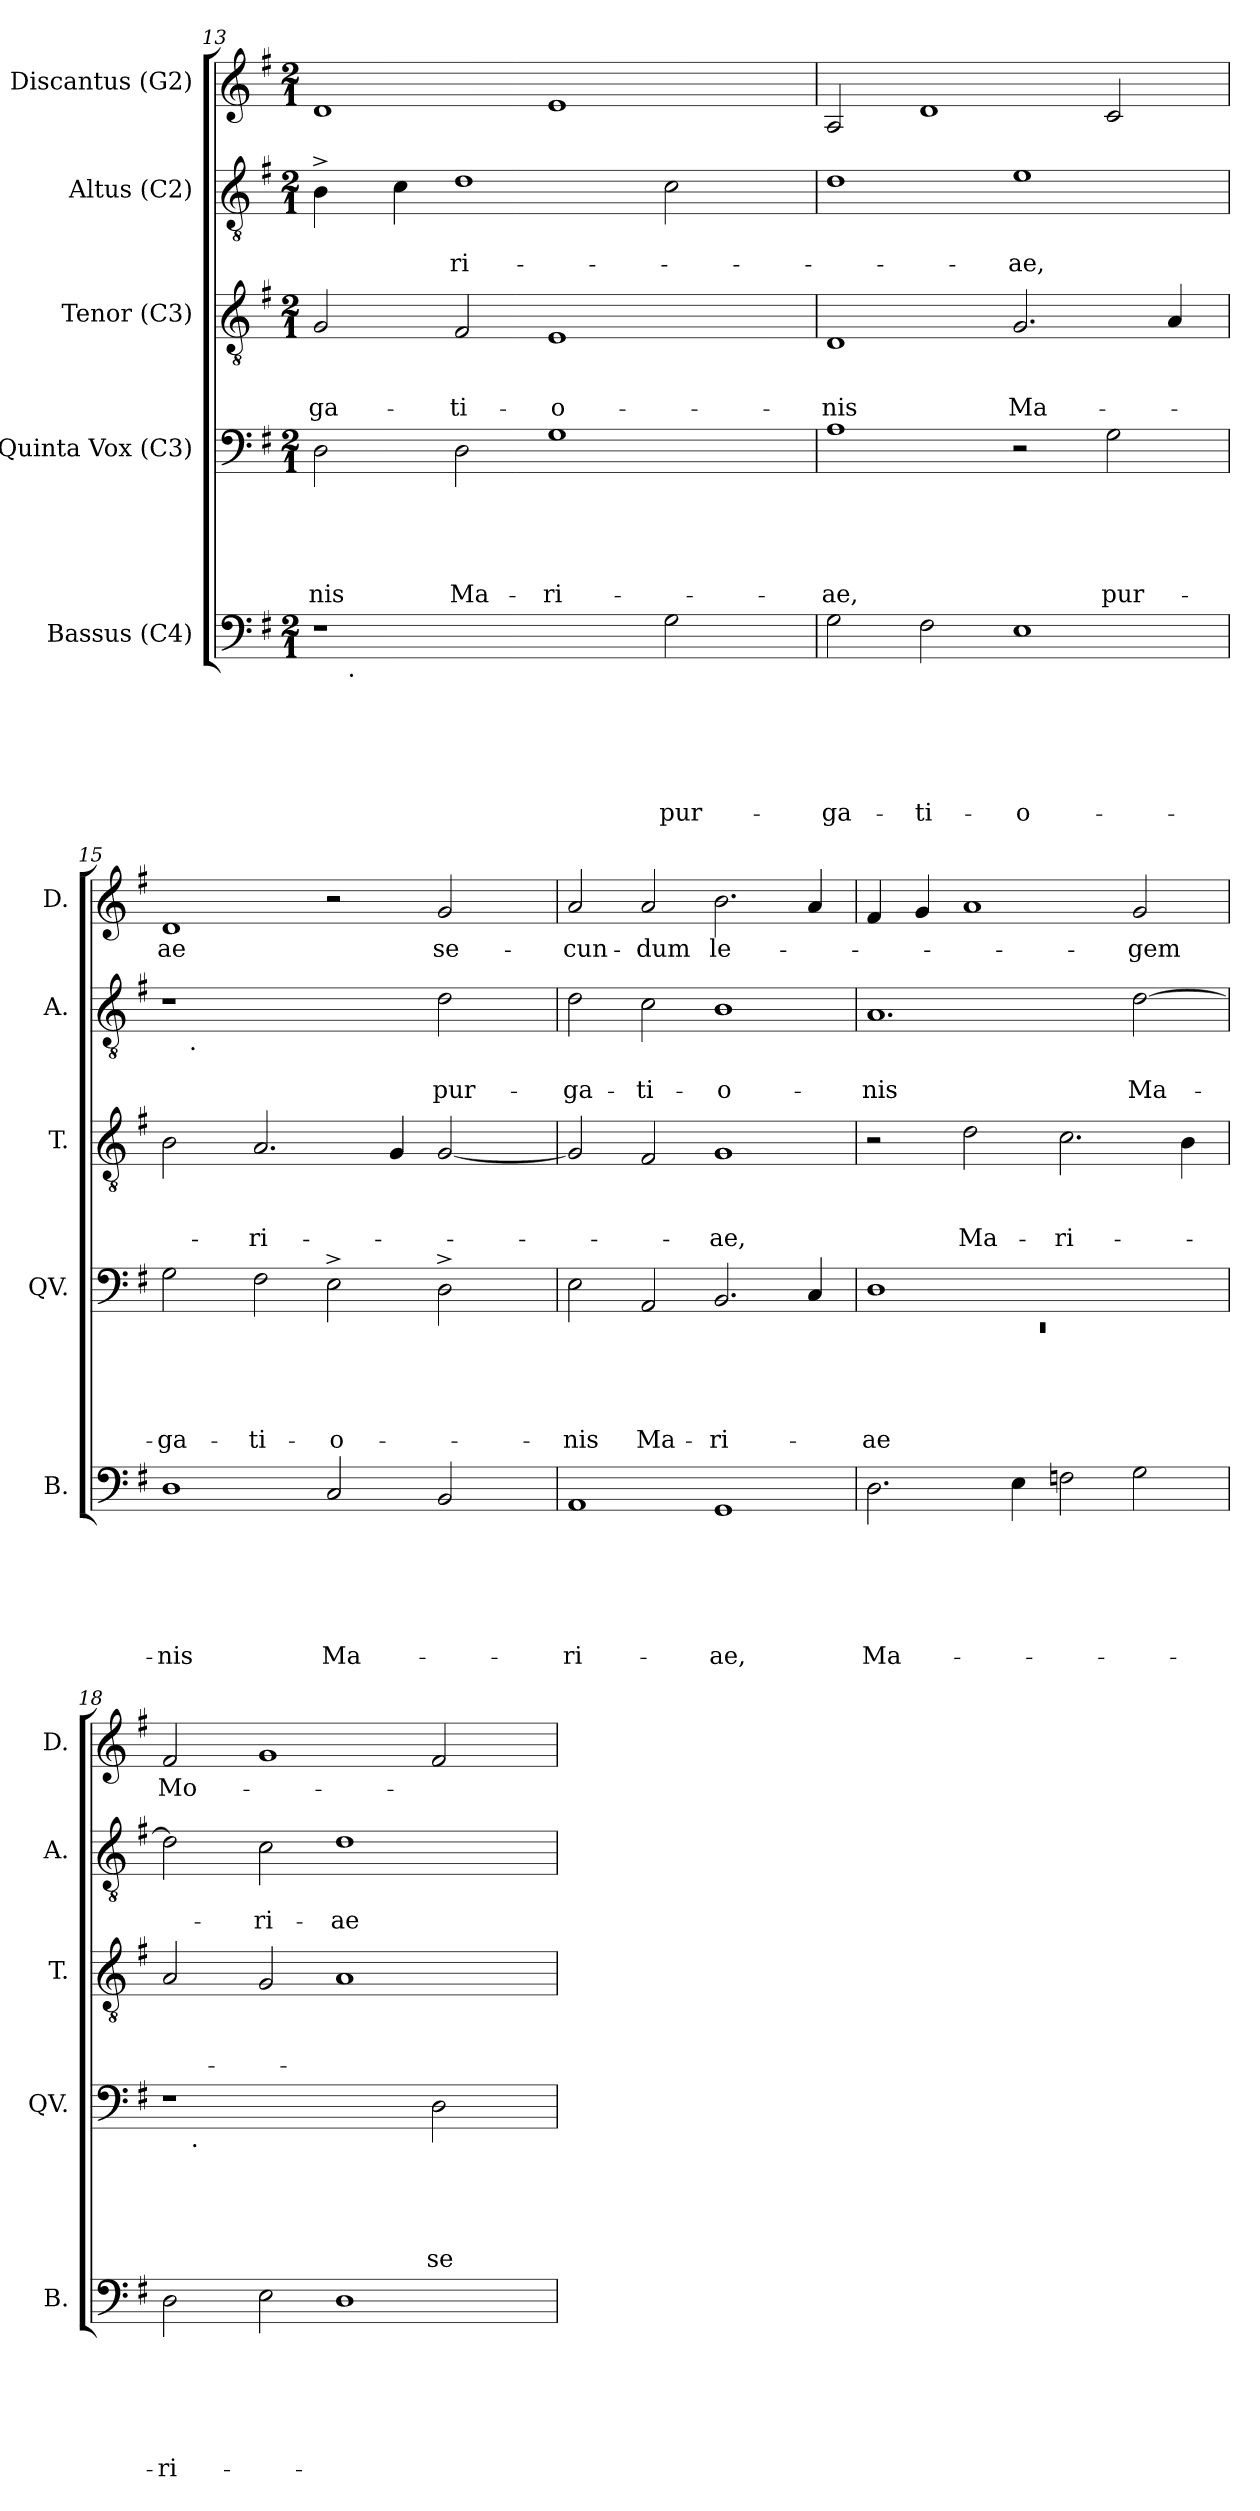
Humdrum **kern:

**kern	**text	**text	**text	**text	**text	**text	**kern	**text	**text	**text	**text	**text	**kern	**text	**text	**text	**kern	**text	**text	**kern	**text
*part5	*part5	*part5	*part5	*part5	*part5	*part5	*part4	*part4	*part4	*part4	*part4	*part4	*part3	*part3	*part3	*part3	*part2	*part2	*part2	*part1	*part1
*staff5	*staff5	*staff5	*staff5	*staff5	*staff5	*staff5	*staff4	*staff4	*staff4	*staff4	*staff4	*staff4	*staff3	*staff3	*staff3	*staff3	*staff2	*staff2	*staff2	*staff1	*staff1
*I"Bassus (C4)	*	*	*	*	*	*	*I"Quinta Vox (C3)	*	*	*	*	*	*I"Tenor (C3)	*	*	*	*I"Altus (C2)	*	*	*I"Discantus (G2)	*
*I'B.	*	*	*	*	*	*	*I'QV.	*	*	*	*	*	*I'T.	*	*	*	*I'A.	*	*	*I'D.	*
!!LO:PB:g=z
*clefF4	*	*	*	*	*	*	*clefF4	*	*	*	*	*	*clefGv2	*	*	*	*clefGv2	*	*	*clefG2	*
*k[f#]	*	*	*	*	*	*	*k[f#]	*	*	*	*	*	*k[f#]	*	*	*	*k[f#]	*	*	*k[f#]	*
*G:	*	*	*	*	*	*	*G:	*	*	*	*	*	*G:	*	*	*	*G:	*	*	*G:	*
*M2/1	*	*	*	*	*	*	*M2/1	*	*	*	*	*	*M2/1	*	*	*	*M2/1	*	*	*M2/1	*
=13	=13	=13	=13	=13	=13	=13	=13	=13	=13	=13	=13	=13	=13	=13	=13	=13	=13	=13	=13	=13	=13
!	!	!	!	!	!	!	!	!	!	!	!	!LO:LY:b	!	!	!	!LO:LY:b	!	!	!	!	!
*^	*	*	*	*	*	*	*	*	*	*	*	*	*	*	*	*	*	*	*	*	*
1r	16.ryy	.	.	.	.	.	.	2D\	.	.	.	.	-nis	2G/	.	.	-ga-	4B^>\	.	.	1d	.
!	!LO:TX:b:t=.	!	!	!	!	!	!	!	!	!	!	!	!	!	!	!	!	!	!	!	!	!
.	1ryy	.	.	.	.	.	.	.	.	.	.	.	.	.	.	.	.	.	.	.	.	.
.	.	.	.	.	.	.	.	.	.	.	.	.	.	.	.	.	.	4c\	.	.	.	.
!	!	!	!	!	!	!	!	!	!	!	!	!	!LO:LY:b	!	!	!	!LO:LY:b	!	!	!LO:LY:b	!	!
.	.	.	.	.	.	.	.	2D\	.	.	.	.	Ma-	2F#/	.	.	-ti-	1d	.	-ri-	.	.
!	!	!	!	!	!	!	!	!	!	!	!	!	!LO:LY:b	!	!	!	!LO:LY:b:rj	!	!	!	!	!
2ryy	.	.	.	.	.	.	.	1G	.	.	.	.	-ri-	1E	.	.	-o-	.	.	.	1e	.
.	2ryy	.	.	.	.	.	.	.	.	.	.	.	.	.	.	.	.	.	.	.	.	.
!	!	!	!	!	!	!	!LO:LY:b	!	!	!	!	!	!	!	!	!	!	!	!	!	!	!
2G\	.	.	.	.	.	.	pur-	.	.	.	.	.	.	.	.	.	.	2c\	.	.	.	.
.	4ryy	.	.	.	.	.	.	.	.	.	.	.	.	.	.	.	.	.	.	.	.	.
.	8ryy	.	.	.	.	.	.	.	.	.	.	.	.	.	.	.	.	.	.	.	.	.
.	32ryy	.	.	.	.	.	.	.	.	.	.	.	.	.	.	.	.	.	.	.	.	.
=14	=14	=14	=14	=14	=14	=14	=14	=14	=14	=14	=14	=14	=14	=14	=14	=14	=14	=14	=14	=14	=14	=14
!	!	!	!	!	!	!	!LO:LY:b	!	!	!	!	!	!LO:LY:b	!	!	!	!LO:LY:b	!	!	!	!	!
*v	*v	*	*	*	*	*	*	*	*	*	*	*	*	*	*	*	*	*	*	*	*	*
2G\	.	.	.	.	.	-ga-	1A	.	.	.	.	-ae,	1D	.	.	-nis	1d	.	.	2A/	.
!	!	!	!	!	!	!LO:LY:b	!	!	!	!	!	!	!	!	!	!	!	!	!	!	!
2F#\	.	.	.	.	.	-ti-	.	.	.	.	.	.	.	.	.	.	.	.	.	1d	.
!	!	!	!	!	!	!LO:LY:b:rj	!	!	!	!	!	!	!	!	!	!LO:LY:b	!	!	!LO:LY:b	!	!
1E	.	.	.	.	.	-o-	2r	.	.	.	.	.	2.G/	.	.	Ma-	1e	.	-ae,	.	.
!	!	!	!	!	!	!	!	!	!	!	!	!LO:LY:b	!	!	!	!	!	!	!	!	!
.	.	.	.	.	.	.	2G\	.	.	.	.	pur-	.	.	.	.	.	.	.	2c/	.
.	.	.	.	.	.	.	.	.	.	.	.	.	4A/	.	.	.	.	.	.	.	.
=15	=15	=15	=15	=15	=15	=15	=15	=15	=15	=15	=15	=15	=15	=15	=15	=15	=15	=15	=15	=15	=15
!	!	!	!	!	!	!LO:LY:b	!	!	!	!	!	!LO:LY:b	!	!	!	!	!	!	!	!	!LO:LY:b
*	*	*	*	*	*	*	*	*	*	*	*	*	*	*	*	*	*^	*	*	*	*
1D	.	.	.	.	.	-nis	2G\	.	.	.	.	-ga-	2B\	.	.	.	1r	16.ryy	.	.	1d	-ae
!	!	!	!	!	!	!	!	!	!	!	!	!	!	!	!	!	!	!LO:TX:b:t=.	!	!	!	!
.	.	.	.	.	.	.	.	.	.	.	.	.	.	.	.	.	.	1ryy	.	.	.	.
!	!	!	!	!	!	!	!	!	!	!	!	!LO:LY:b	!	!	!	!LO:LY:b	!	!	!	!	!	!
.	.	.	.	.	.	.	2F#\	.	.	.	.	-ti-	2.A/	.	.	-ri-	.	.	.	.	.	.
!	!	!	!	!	!	!LO:LY:b	!	!	!	!	!	!LO:LY:b	!	!	!	!	!	!	!	!	!	!
2C/	.	.	.	.	.	Ma-	2E^>\	.	.	.	.	-o-	.	.	.	.	2ryy	.	.	.	2r	.
.	.	.	.	.	.	.	.	.	.	.	.	.	.	.	.	.	.	2ryy	.	.	.	.
.	.	.	.	.	.	.	.	.	.	.	.	.	4G/	.	.	.	.	.	.	.	.	.
!	!	!	!	!	!	!	!	!	!	!	!	!	!	!	!	!	!	!	!	!LO:LY:b	!	!LO:LY:b
2BB/	.	.	.	.	.	.	2D^>\	.	.	.	.	.	[<2G/	.	.	.	2d\	.	.	pur-	2g/	se-
.	.	.	.	.	.	.	.	.	.	.	.	.	.	.	.	.	.	4ryy	.	.	.	.
.	.	.	.	.	.	.	.	.	.	.	.	.	.	.	.	.	.	8ryy	.	.	.	.
.	.	.	.	.	.	.	.	.	.	.	.	.	.	.	.	.	.	32ryy	.	.	.	.
=16	=16	=16	=16	=16	=16	=16	=16	=16	=16	=16	=16	=16	=16	=16	=16	=16	=16	=16	=16	=16	=16	=16
!	!	!	!	!	!	!LO:LY:b	!	!	!	!	!	!LO:LY:b	!	!	!	!	!	!	!	!LO:LY:b	!	!LO:LY:b
*	*	*	*	*	*	*	*	*	*	*	*	*	*	*	*	*	*v	*v	*	*	*	*
1AA	.	.	.	.	.	-ri-	2E\	.	.	.	.	-nis	2G/]	.	.	.	2d\	.	-ga-	2a/	-cun-
!	!	!	!	!	!	!	!	!	!	!	!	!LO:LY:b	!	!	!	!	!	!	!LO:LY:b	!	!LO:LY:b
.	.	.	.	.	.	.	2AA/	.	.	.	.	Ma-	2F#/	.	.	.	2c\	.	-ti-	2a/	-dum
!	!	!	!	!	!	!LO:LY:b	!	!	!	!	!	!LO:LY:b	!	!	!	!LO:LY:b	!	!	!LO:LY:b:rj	!	!LO:LY:b
1GG	.	.	.	.	.	-ae,	2.BB/	.	.	.	.	-ri-	1G	.	.	-ae,	1B	.	-o-	2.b\	le-
.	.	.	.	.	.	.	4C/	.	.	.	.	.	.	.	.	.	.	.	.	4a/	.
!!LO:LB:g=z
=17	=17	=17	=17	=17	=17	=17	=17	=17	=17	=17	=17	=17	=17	=17	=17	=17	=17	=17	=17	=17	=17
*	*	*	*	*	*	*	*^	*	*	*	*	*	*	*	*	*	*	*	*	*	*
!	!	!	!	!	!	!LO:LY:b	!	!LO:N:vis=1	!	!	!	!	!LO:LY:b:rj	!	!	!	!	!	!	!LO:LY:b	!	!
2.D\	.	.	.	.	.	Ma-	1D	0rEE	.	.	.	.	-ae	2r	.	.	.	1.A	.	-nis	4f#/	.
.	.	.	.	.	.	.	.	.	.	.	.	.	.	.	.	.	.	.	.	.	4g/	.
!	!	!	!	!	!	!	!	!	!	!	!	!	!	!	!	!	!LO:LY:b	!	!	!	!	!
.	.	.	.	.	.	.	.	.	.	.	.	.	.	2d\	.	.	Ma-	.	.	.	1a	.
4E\	.	.	.	.	.	.	.	.	.	.	.	.	.	.	.	.	.	.	.	.	.	.
!	!	!	!	!	!	!	!	!	!	!	!	!	!	!	!	!	!LO:LY:b	!	!	!	!	!
2F\	.	.	.	.	.	.	1ryy	.	.	.	.	.	.	2.c\	.	.	-ri-	.	.	.	.	.
!	!	!	!	!	!	!	!	!	!	!	!	!	!	!	!	!	!	!	!	!LO:LY:b	!	!LO:LY:b
2G\	.	.	.	.	.	.	.	.	.	.	.	.	.	.	.	.	.	[>2d\	.	Ma-	2g/	-gem
.	.	.	.	.	.	.	.	.	.	.	.	.	.	4B\	.	.	.	.	.	.	.	.
=18	=18	=18	=18	=18	=18	=18	=18	=18	=18	=18	=18	=18	=18	=18	=18	=18	=18	=18	=18	=18	=18	=18
!	!	!	!	!	!	!LO:LY:b	!	!	!	!	!	!	!	!	!	!	!	!	!	!	!	!LO:LY:b
2D\	.	.	.	.	.	-ri-	1r	16.ryy	.	.	.	.	.	2A/	.	.	.	2d\]	.	.	2f#/	Mo-
!	!	!	!	!	!	!	!	!LO:TX:b:t=.	!	!	!	!	!	!	!	!	!	!	!	!	!	!
.	.	.	.	.	.	.	.	1ryy	.	.	.	.	.	.	.	.	.	.	.	.	.	.
!	!	!	!	!	!	!	!	!	!	!	!	!	!	!	!	!	!	!	!	!LO:LY:b	!	!
2E\	.	.	.	.	.	.	.	.	.	.	.	.	.	2G/	.	.	.	2c\	.	-ri-	1g	.
!	!	!	!	!	!	!	!	!	!	!	!	!	!	!	!	!	!	!	!	!LO:LY:b	!	!
1D	.	.	.	.	.	.	2ryy	.	.	.	.	.	.	1A	.	.	.	1d	.	-ae	.	.
.	.	.	.	.	.	.	.	2ryy	.	.	.	.	.	.	.	.	.	.	.	.	.	.
!	!	!	!	!	!	!	!	!	!	!	!	!	!LO:LY:b	!	!	!	!	!	!	!	!	!
.	.	.	.	.	.	.	2D\	.	.	.	.	.	se-	.	.	.	.	.	.	.	2f#/	.
.	.	.	.	.	.	.	.	4ryy	.	.	.	.	.	.	.	.	.	.	.	.	.	.
.	.	.	.	.	.	.	.	8ryy	.	.	.	.	.	.	.	.	.	.	.	.	.	.
.	.	.	.	.	.	.	.	32ryy	.	.	.	.	.	.	.	.	.	.	.	.	.	.
*	*	*	*	*	*	*	*v	*v	*	*	*	*	*	*	*	*	*	*	*	*	*	*
=	=	=	=	=	=	=	=	=	=	=	=	=	=	=	=	=	=	=	=	=	=
*-	*-	*-	*-	*-	*-	*-	*-	*-	*-	*-	*-	*-	*-	*-	*-	*-	*-	*-	*-	*-	*-
